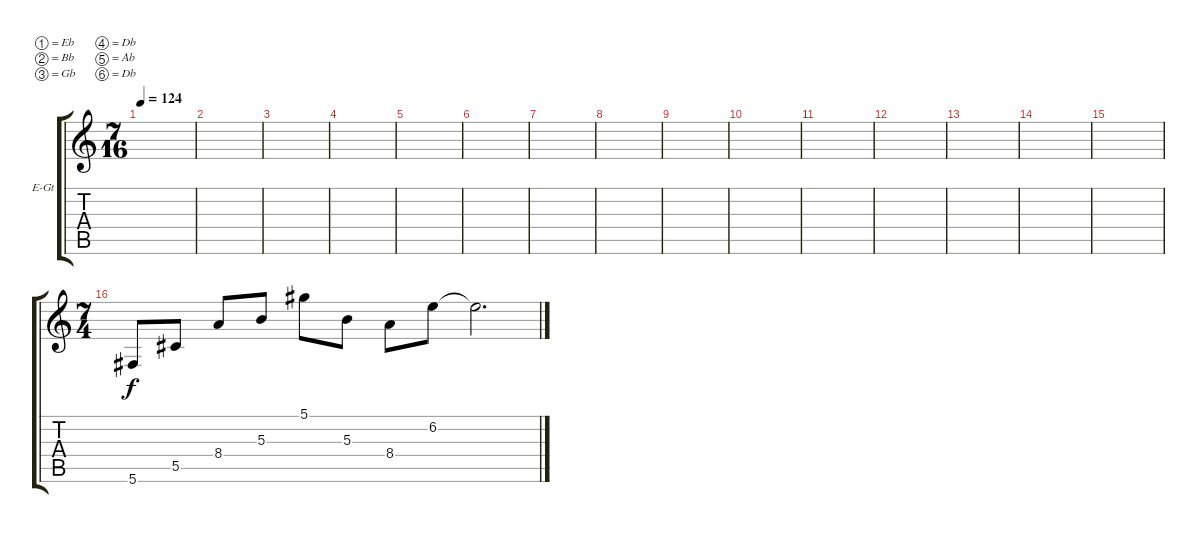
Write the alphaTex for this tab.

\defaultSystemsLayout 4
\bracketExtendMode groupsimilarinstruments
\firstSystemTrackNameOrientation horizontal
\otherSystemsTrackNameOrientation horizontal
\track ("Clean shits" "E-Gt") {instrument electricguitarclean}
\staff {score tabs}
\tuning (Eb4 Bb3 Gb3 Db3 Ab2 Db2)
\ts (7 16)
\tempo 124
\clef g2
\scale
0.333333
\ks c
|
\scale
0.333333 |
\scale
0.333333 |
\scale
0.333333 |
\scale
0.333333 |
\scale
0.333333 |
\scale
0.333333 |
\scale
0.333333 |
\scale
0.333333 |
\scale
0.333333 |
\scale
0.333333 |
\scale
0.333333 |
\scale
0.333333 |
\scale
0.333333 |
\scale
0.333333 |
\ts (7 4)
\scale
0.485477 5.6.8 5.5.8 8.4.8 5.3.8 5.1.8 5.3.8 8.4.8 6.2.8 6.2{t}.2{d}
